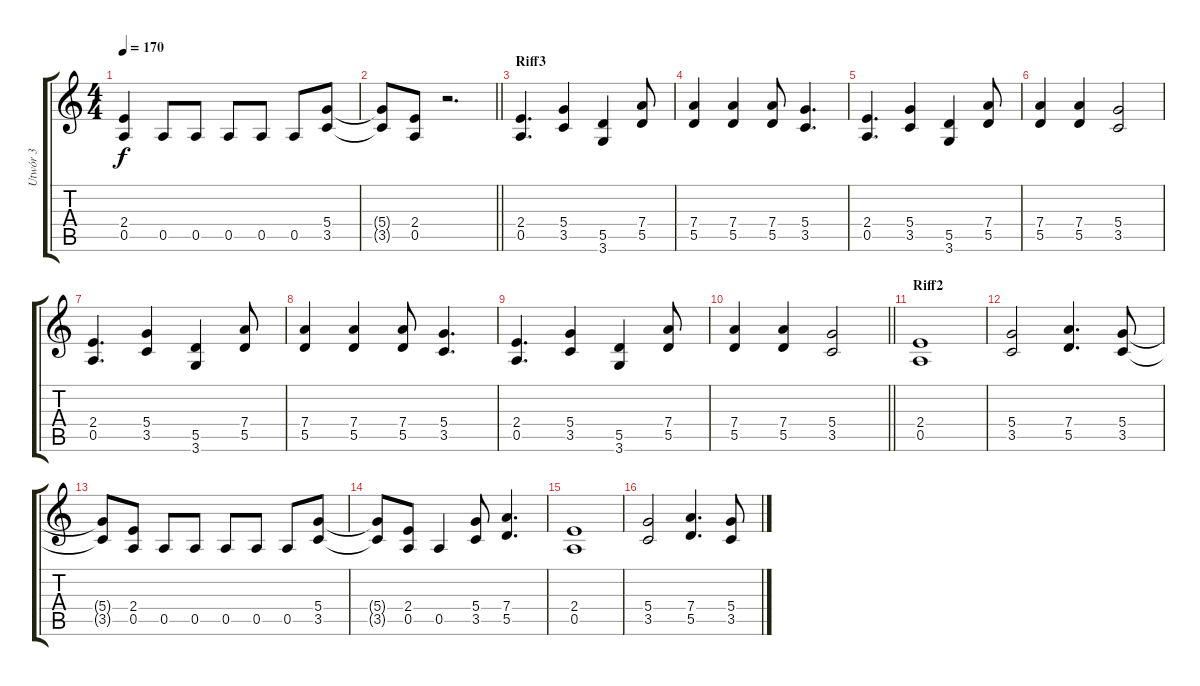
\track ("Utwór 3" "Utwór 3") {instrument overdrivenguitar}
\staff {score tabs}
\tuning (E4 B3 G3 D3 A2 E2) {hide}
\ts (4 4)
\tempo 170
\clef g2
\ks c
(2.4 0.5).4{dy f} 0.5.8 0.5.8 0.5.8 0.5.8 0.5.8 (5.4 3.5).8 |
\barLineRight lightlight
(5.4{t} 3.5{t}).8 (2.4 0.5).8 r.2{d} |
\section ("" "Riff3")
(2.4 0.5).4{d} (5.4 3.5).4 (5.5 3.6).4 (7.4 5.5).8 |
(7.4 5.5).4 (7.4 5.5).4 (7.4 5.5).8 (5.4 3.5).4{d} |
(2.4 0.5).4{d} (5.4 3.5).4 (5.5 3.6).4 (7.4 5.5).8 |
(7.4 5.5).4 (7.4 5.5).4 (5.4 3.5).2 |
(2.4 0.5).4{d} (5.4 3.5).4 (5.5 3.6).4 (7.4 5.5).8 |
(7.4 5.5).4 (7.4 5.5).4 (7.4 5.5).8 (5.4 3.5).4{d} |
(2.4 0.5).4{d} (5.4 3.5).4 (5.5 3.6).4 (7.4 5.5).8 |
\barLineRight lightlight
(7.4 5.5).4 (7.4 5.5).4 (5.4 3.5).2 |
\section ("" "Riff2")
(2.4 0.5).1 |
(5.4 3.5).2 (7.4 5.5).4{d} (5.4 3.5).8 |
(5.4{t} 3.5{t}).8 (2.4 0.5).8 0.5.8 0.5.8 0.5.8 0.5.8 0.5.8 (5.4 3.5).8 |
(5.4{t} 3.5{t}).8 (2.4 0.5).8 0.5.4 (5.4 3.5).8 (7.4 5.5).4{d} |
(2.4 0.5).1 |
(5.4 3.5).2 (7.4 5.5).4{d} (5.4 3.5).8
